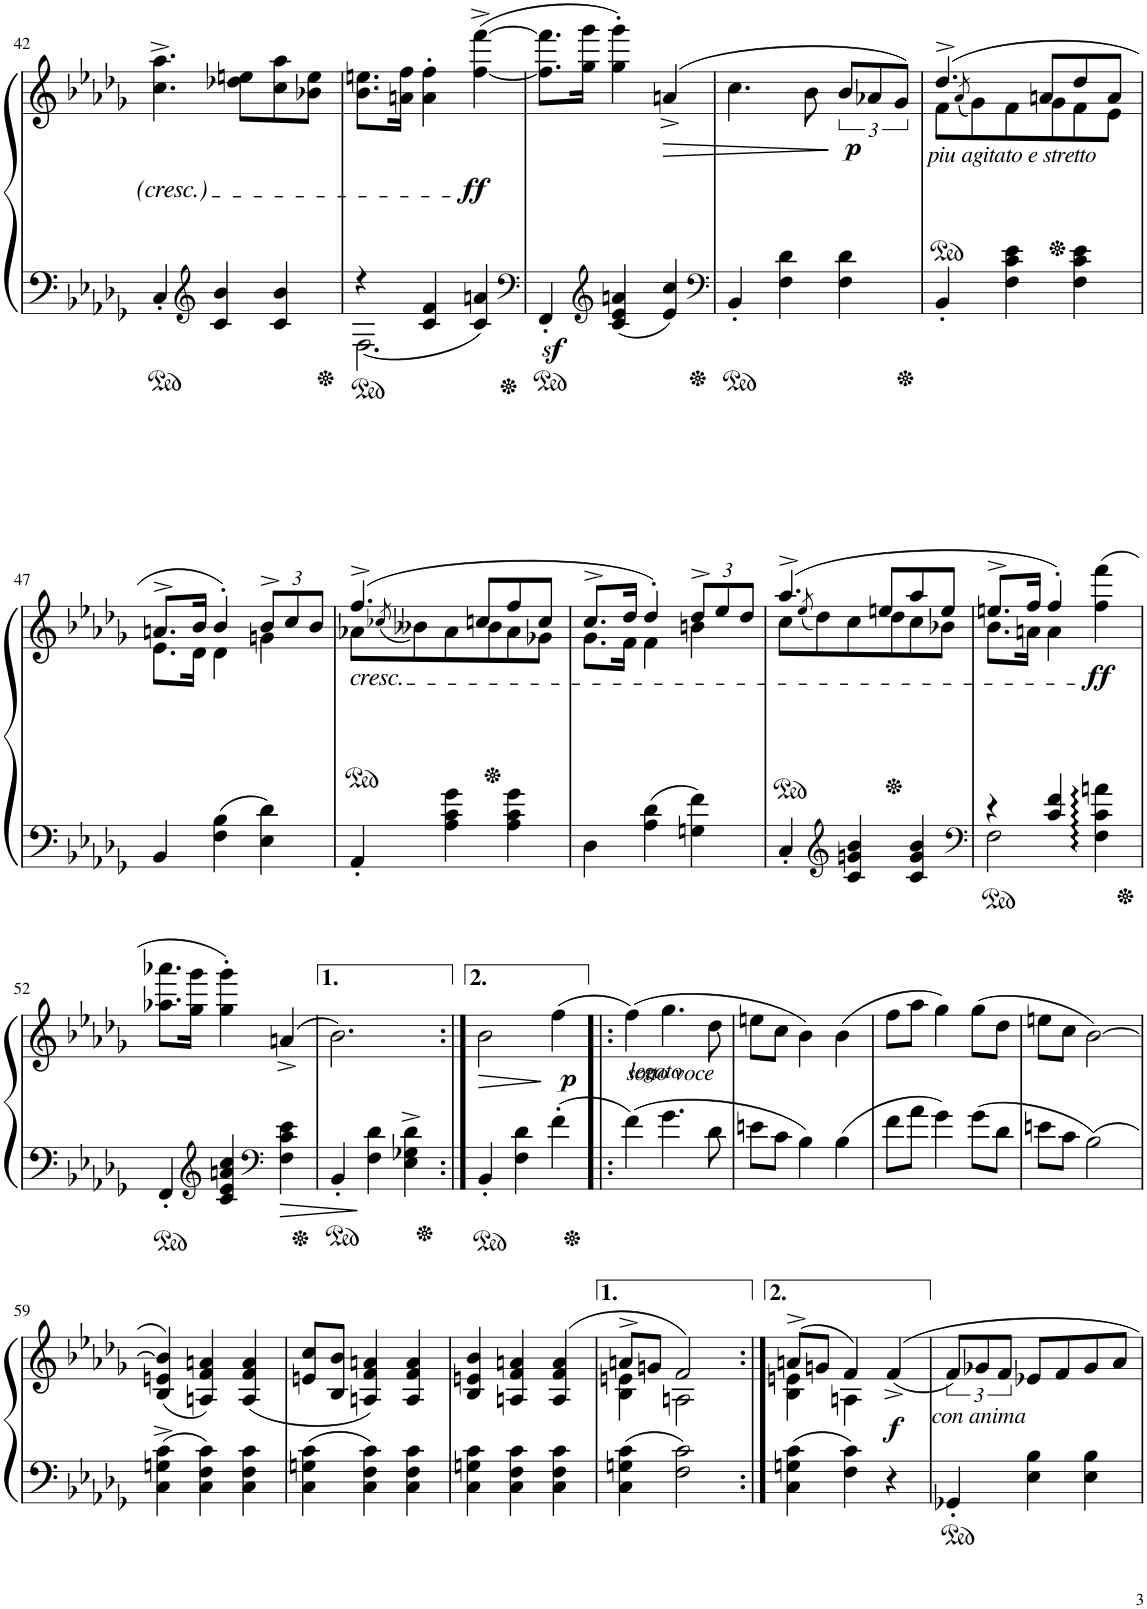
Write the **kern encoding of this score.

**kern	**kern	**dynam
*part1	*part1	*part1
*staff2	*staff1	*staff1/2
*I"Pianinas	*	*
!!LO:PB:g=z
*clefF4	*clefG2	*
*k[b-e-a-d-g-]	*k[b-e-a-d-g-]	*
*M3/4	*M3/4	*
=42	=42	=42
4C'/	4.cc\^ 4.aa-\^	.
*clefG2	*	*
4c/ 4b-/	.	.
.	8dd-X\ 8een\L	.
4c/ 4b-/	8cc\ 8aa-\	.
.	8b-X\ 8ee\J	.
=43	=43	=43
*^	*	*
4r	2.F\	8.b-\ 8.een\L	.
.	.	16an\ 16ff\Jk	.
4c/ 4f/	.	4a\' 4ff\'	.
!	!	!	!LO:DY:b
4c/ 4an/	.	([4ff\^ [4fff\^	ff
*v	*v	*	*
=44	=44	=44
*clefF4	*	*
4FFz<'/	8.ff\] 8.fff\]L	.
.	16gg-\ 16ggg-\Jk	.
*clefG2	*	*
4c/ 4e-/ 4an/	4gg-\' 4ggg-\')	.
!	!	!LO:HP:b
4e-/ 4cc/	(4an^/	>
=45	=45	=45
*clefF4	*	*
4BB-'/	4.cc\	.
4F\ 4d-\	.	.
.	8b-\	.
!	!	!LO:DY:n=1:b
4F\ 4d-\	12b-/L	] p
.	12a-X/	.
.	12g-/J)	.
=46	=46	=46
*	*ped	*
*	*^	*
!	!LO:TX:b:i:t=piu agitato e stretto	!	!
4BB-'/	(4.dd-^/	8f\L	.
.	.	(8qa-/	.
.	.	8g-\)	.
4F\ 4c\ 4e-\	.	8f\	.
.	8an/L	8g-\	.
*	*Xped	*	*
4F\ 4c\ 4e-\	8dd-/	8f\	.
.	8a/J	8e-\J	.
!!LO:LB:g=z	!!
=47	=47	=47	=47
4BB-/	8.an^/L	8.e-\L	.
.	16b-/Jk	16d-\Jk	.
4F\ 4B-\	4b-'/)	4d-\	.
*	*Xbrackettup	*	*
4E-\ 4d-\	12b-^/L	4gn\	.
.	12cc/	.	.
.	12b-/J	.	.
=48	=48	=48	=48
!	!LO:TX:b:i:t=cresc.	!	!
4AA-'/	(4.ff^>/	8a-X\L	.
.	.	(8qcc-X/	.
.	.	8b--X\)	.
4A-\ 4c\ 4g-\	.	8a-\	.
*	*ped	*	*
.	8ccn/L	8b--\	.
*	*Xped	*	*
4A-\ 4c\ 4g-\	8ff/	8a-\	.
.	8cc/J	8g-X\J	.
=49	=49	=49	=49
4D-\	8.cc^/L	8.g-\L	.
.	16dd-/Jk	16f\Jk	.
4A-\ 4d-\	4dd-'/)	4f\	.
4Gn\ 4f\	12dd-^/L	4bn\	.
.	12ee-/	.	.
.	12dd-/J	.	.
=50	=50	=50	=50
*	*ped	*	*
4C'/	(4.aa-^>/	8cc\L	.
.	.	(8qee-/	.
.	.	8dd-\)	.
*clefG2	*	*	*
4c/ 4gn/ 4b-/	.	8cc\	.
.	8een/L	8dd-\	.
*	*Xped	*	*
4c/ 4g/ 4b-/	8aa-/	8cc\	.
.	8ee/J	8b-X\J	.
=51	=51	=51	=51
*clefF4	*	*	*
*^	*	*	*
4r	2F\	8.een^/L	8.b-\L	.
.	.	16ff/Jk	16an\Jk	.
4c/ 4f/	.	4ff'/)	4a\	.
!	!	!	!	!LO:DY:b
4F\ 4c\ 4an\	4ryy	(4ff\ 4fff\	4ryy	ff
*v	*v	*	*	*
*	*v	*v	*
!!LO:LB:g=z
=52	=52	=52
4FF'/	8.aa-X\ 8.aaa-X\L	.
.	16gg-\ 16ggg-\Jk	.
*clefG2	*	*
4c/ 4e-/ 4an/ 4cc/	4gg-\' 4ggg-\')	.
*clefF4	*	*
4F\ 4c\ 4e-\	(4an^/	.
=53	=53	=53
4BB-'/	2.b-\)	.
4F\> 4d-\>	.	.
4E-\^ 4G-X\^ 4d-\^	.	.
=54:|!	=54:|!	=54:|!
!	!	!LO:HP:b
4BB-'/	2b-\	>
4F\ 4d-\	.	.
!	!	!LO:DY:n=1:b
4f'\	(4ff\	] p
=55!|:	=55!|:	=55!|:
!	!LO:TX:b:i:t=legato	!
!	!LO:TX:b:i:t=sotto voce	!
4f\	(4ff\)	.
4.g-\	4.gg-\	.
8d-\	8dd-\	.
=56	=56	=56
8en\L	8een\L	.
8c\J	8cc\J	.
4B-\	4b-\)	.
4B-\	(4b-\	.
=57	=57	=57
8f\L	8ff\L	.
8a-\J	8aa-\J	.
4g-\	4gg-\)	.
8g-\L	(8gg-\L	.
8d-\J	8dd-\J	.
=58	=58	=58
8en\L	8een\L	.
8c\J	8cc\J	.
(2B-\	[2b-\)	.
!!LO:LB:g=z
=59	=59	=59
4C\^ 4Gn\^ 4c\^	(4B-/ 4en/ 4b-/])	.
4C\ 4F\ 4c\	4An/ 4f/ 4an/)	.
4C\ 4F\ 4c\	(4A/ 4f/ 4a/	.
=60	=60	=60
4C\ 4Gn\ 4c\	8en/ 8cc/L	.
.	8B-/ 8b-/J	.
4C\ 4F\ 4c\	4An/ 4f/ 4an/)	.
4C\ 4F\ 4c\	4A/ 4f/ 4a/	.
=61	=61	=61
4C\ 4Gn\ 4c\	4B-/ 4en/ 4b-/	.
4C\ 4F\ 4c\	4An/ 4f/ 4an/	.
4C\ 4F\ 4c\	(4A/ 4f/ 4a/	.
=62	=62	=62
*	*^	*
4C\ 4Gn\ 4c\	8an^/L	4B-\ 4en\	.
.	8gn/J	.	.
2F\ 2c\	2f/)	2An\	.
=63:|!	=63:|!	=63:|!	=63:|!
4C\ 4Gn\ 4c\	(8an^/L	4B-\ 4en\	.
.	8gn/J	.	.
4F\ 4c\	4f/)	4An\	.
!	!	!	!LO:DY:b
4r	(4f^/	4ryy	f
*	*v	*v	*
=64	=64	=64
*	*brackettup	*
*	*^	*
!	!LO:TX:b:i:t=con anima	!	!
*	*v	*v	*
4GG-X'/	12f/L)	.
.	12g-X/	.
.	12f/J	.
4E-\ 4B-\	8e-X/L	.
.	8f/	.
4E-\ 4B-\	8g-/	.
.	8a-/J	.
=	=	=
*-	*-	*-
